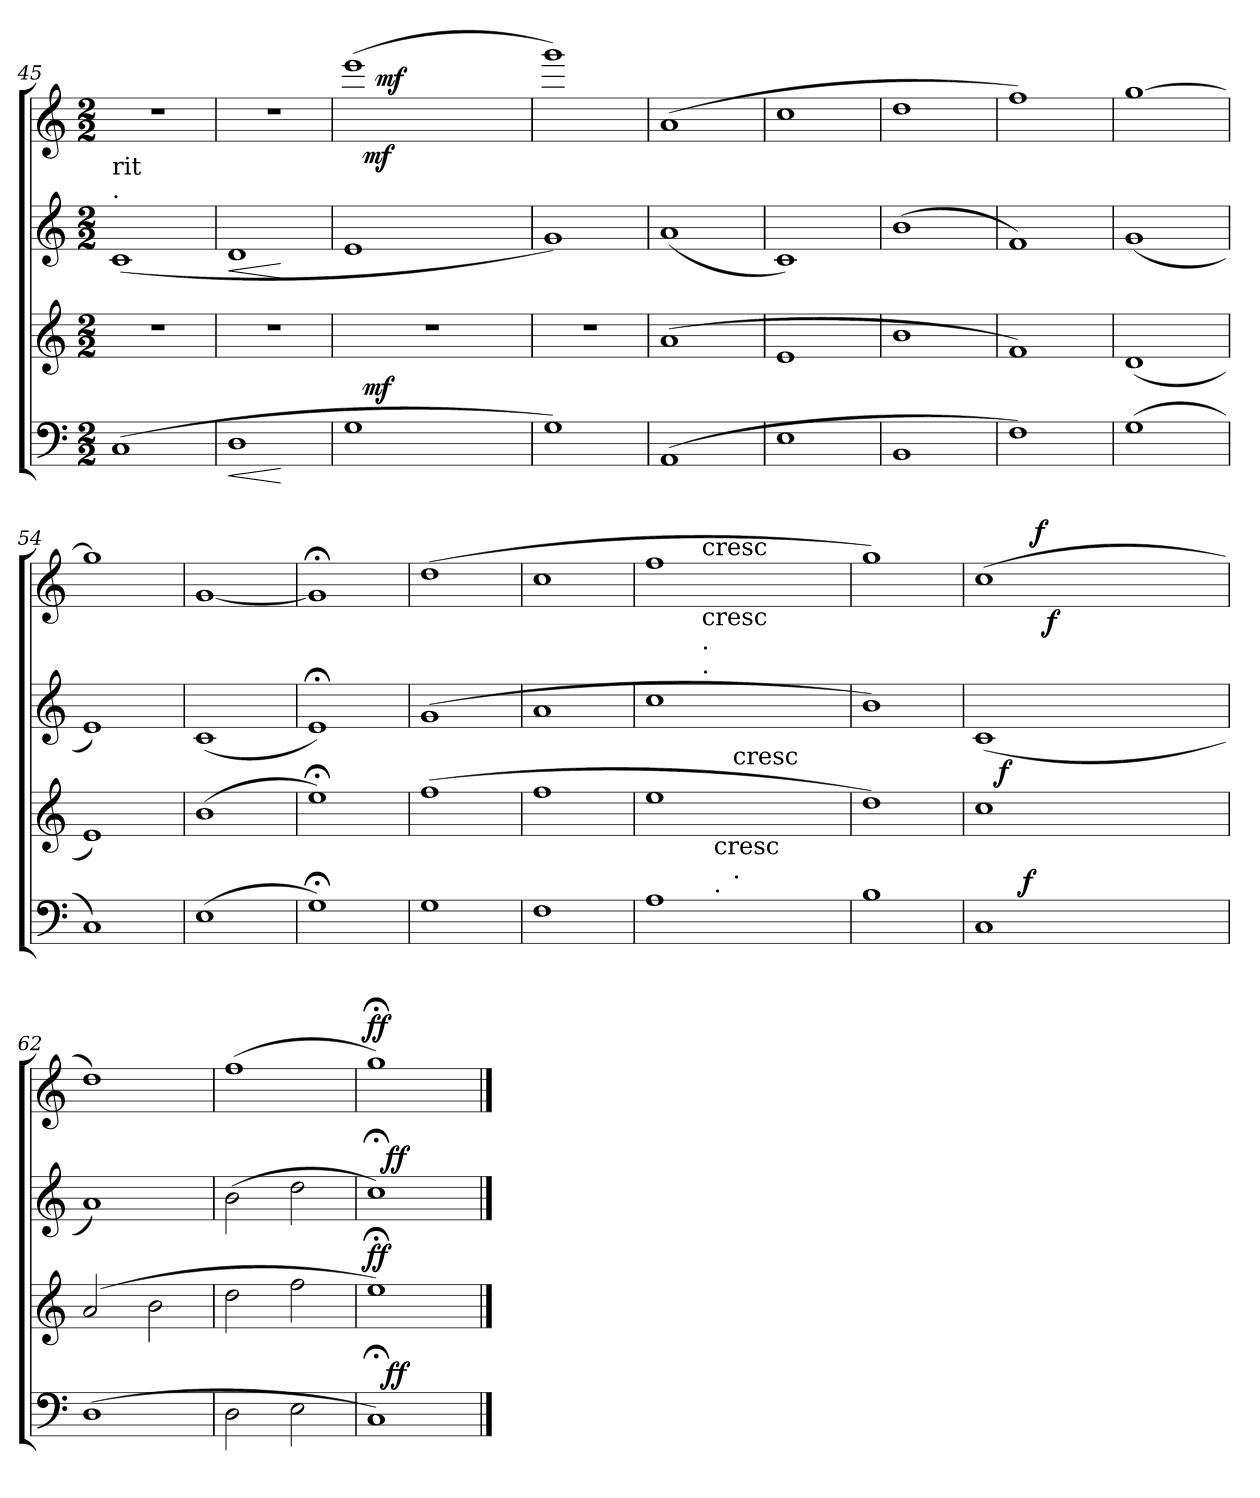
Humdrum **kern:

**kern	**dynam	**kern	**dynam	**kern	**dynam	**kern	**dynam
*part4	*part4	*part3	*part3	*part2	*part2	*part1	*part1
*staff4	*staff4	*staff3	*staff3	*staff2	*staff2	*staff1	*staff1
!!LO:PB:g=z
*clefF4	*	*clefG2	*	*clefG2	*	*clefG2	*
*k[]	*	*k[]	*	*k[]	*	*k[]	*
*C:	*	*C:	*	*C:	*	*C:	*
*M2/2	*	*M2/2	*	*M2/2	*	*M2/2	*
=45	=45	=45	=45	=45	=45	=45	=45
!	!	!	!	!LO:TX:a:t=rit\n.	!	!	!
(<1C	.	1r	.	(>1c	.	1r	.
=46	=46	=46	=46	=46	=46	=46	=46
!	!LO:HP:b	!	!	!	!LO:HP:b	!	!
1D	<	1r	.	1d	<	1r	.
.	[	.	.	.	[	.	.
=47	=47	=47	=47	=47	=47	=47	=47
*^	*	*	*	*	*	*^	*
*	*	*	*	*	*	*	*	*^	*
1G	16ryy	.	1r	.	1e	.	(<1eee	16ryy	16.ryy	.
!	!	!LO:DY:a	!	!	!	!	!	!	!	!LO:DY:b
.	2...ryy	mf	.	.	.	.	.	2...ryy	.	mf
!	!	!	!	!	!	!	!	!	!	!LO:DY:a
.	.	.	.	.	.	.	.	.	2ryy	mf
.	.	.	.	.	.	.	.	.	4ryy	.
.	.	.	.	.	.	.	.	.	8ryy	.
.	.	.	.	.	.	.	.	.	32ryy	.
*v	*v	*	*	*	*	*	*v	*v	*v	*
=48	=48	=48	=48	=48	=48	=48	=48
1G)	.	1r	.	1g)	.	1ggg)	.
!!LO:LB:g=z
=49	=49	=49	=49	=49	=49	=49	=49
(<1AA	.	(>1a	.	(<1a	.	(>1a	.
=50	=50	=50	=50	=50	=50	=50	=50
1E	.	1e	.	1c)	.	1cc	.
=51	=51	=51	=51	=51	=51	=51	=51
1BB	.	1b	.	(<1b	.	1dd	.
=52	=52	=52	=52	=52	=52	=52	=52
1F)	.	1f)	.	1f)	.	1ff)	.
!!LO:PB:g=z
=53	=53	=53	=53	=53	=53	=53	=53
(<1G	.	(>1d	.	(<1g	.	[<1gg	.
=54	=54	=54	=54	=54	=54	=54	=54
1C)	.	1e)	.	1e)	.	1gg]	.
=55	=55	=55	=55	=55	=55	=55	=55
(<1E	.	(<1b	.	(>1c	.	[>1g	.
=56	=56	=56	=56	=56	=56	=56	=56
1G;<)	.	1ee;<)	.	1e;)	.	1g;]	.
!!LO:LB:g=z
=57	=57	=57	=57	=57	=57	=57	=57
1G	.	(<1ff	.	(<1g	.	(<1dd	.
=58	=58	=58	=58	=58	=58	=58	=58
1F	.	1ff	.	1a	.	1cc	.
=59	=59	=59	=59	=59	=59	=59	=59
*^	*	*^	*	*^	*	*^	*
*	*	*	*	*^	*	*	*	*	*	*	*
1A	4ryy	.	1ee	4ryy	4.ryy	.	1cc	4ryy	.	1ff	4ryy	.
.	16ryy	.	.	16ryy	.	.	.	32ryy	.	.	32ryy	.
!	!	!	!	!	!	!	!	!	!	!	!LO:TX:b:t=cresc	!
!	!	!	!	!	!	!	!	!	!	!	!LO:TX:b:t=.	!
!	!	!	!	!	!	!	!	!	!	!	!LO:TX:a:t=cresc	!
!	!	!	!	!	!	!	!	!LO:TX:a:t=.	!	!	!	!
.	.	.	.	.	.	.	.	2ryy	.	.	2ryy	.
!	!	!	!	!LO:TX:b:t=cresc	!	!	!	!	!	!	!	!
!	!LO:TX:a:t=.	!	!	!	!	!	!	!	!	!	!	!
.	2ryy	.	.	2ryy	.	.	.	.	.	.	.	.
!	!	!	!	!	!LO:TX:b:t=.	!	!	!	!	!	!	!
!	!	!	!	!	!LO:TX:a:t=cresc	!	!	!	!	!	!	!
.	.	.	.	.	2ryy	.	.	.	.	.	.	.
.	.	.	.	.	.	.	.	8..ryy	.	.	8..ryy	.
.	8.ryy	.	.	8.ryy	.	.	.	.	.	.	.	.
.	.	.	.	.	8ryy	.	.	.	.	.	.	.
*v	*v	*	*	*	*	*	*v	*v	*	*v	*v	*
*	*	*v	*v	*v	*	*	*	*	*
=60	=60	=60	=60	=60	=60	=60	=60
1B	.	1dd)	.	1b)	.	1gg)	.
!!LO:LB:g=z
=61	=61	=61	=61	=61	=61	=61	=61
*^	*	*	*	*^	*	*^	*
*	*	*	*	*	*	*	*	*	*^	*
1C	8ryy	.	1cc	.	(<1c	16.ryy	.	(<1cc	8.ryy	8..ryy	.
!	!	!	!	!	!	!	!LO:DY:b	!	!	!	!
.	.	.	.	.	.	2ryy	f	.	.	.	.
.	32ryy	.	.	.	.	.	.	.	.	.	.
!	!	!LO:DY:a	!	!	!	!	!	!	!	!	!
.	2ryy	f	.	.	.	.	.	.	.	.	.
!	!	!	!	!	!	!	!	!	!	!	!LO:DY:a
.	.	.	.	.	.	.	.	.	2ryy	.	f
!	!	!	!	!	!	!	!	!	!	!	!LO:DY:b
.	.	.	.	.	.	.	.	.	.	2ryy	f
.	.	.	.	.	.	4ryy	.	.	.	.	.
.	4ryy	.	.	.	.	.	.	.	.	.	.
.	.	.	.	.	.	.	.	.	4ryy	.	.
.	.	.	.	.	.	.	.	.	.	4ryy	.
.	.	.	.	.	.	8ryy	.	.	.	.	.
.	16.ryy	.	.	.	.	.	.	.	.	.	.
.	.	.	.	.	.	.	.	.	16ryy	.	.
.	.	.	.	.	.	32ryy	.	.	.	32ryy	.
*	*	*	*	*	*v	*v	*	*	*	*	*
*v	*v	*	*	*	*	*	*v	*v	*v	*
=62	=62	=62	=62	=62	=62	=62	=62
(>1D	.	(2a/	.	1a)	.	1dd)	.
.	.	2b\	.	.	.	.	.
=63	=63	=63	=63	=63	=63	=63	=63
2D\	.	2dd\	.	(>2b\	.	(<1ff	.
2E\	.	2ff\	.	2dd\	.	.	.
=64	=64	=64	=64	=64	=64	=64	=64
!	!	!	!LO:DY:a	!	!	!	!LO:DY:a
*^	*	*	*	*^	*	*	*
1C;)	16ryy	.	1ee;<)	ff	1cc;<)	16ryy	.	1gg;<)	ff
!	!	!LO:DY:a	!	!	!	!	!LO:DY:a	!	!
.	2...ryy	ff	.	.	.	2...ryy	ff	.	.
*v	*v	*	*	*	*v	*v	*	*	*
==	==	==	==	==	==	==	==
*-	*-	*-	*-	*-	*-	*-	*-
